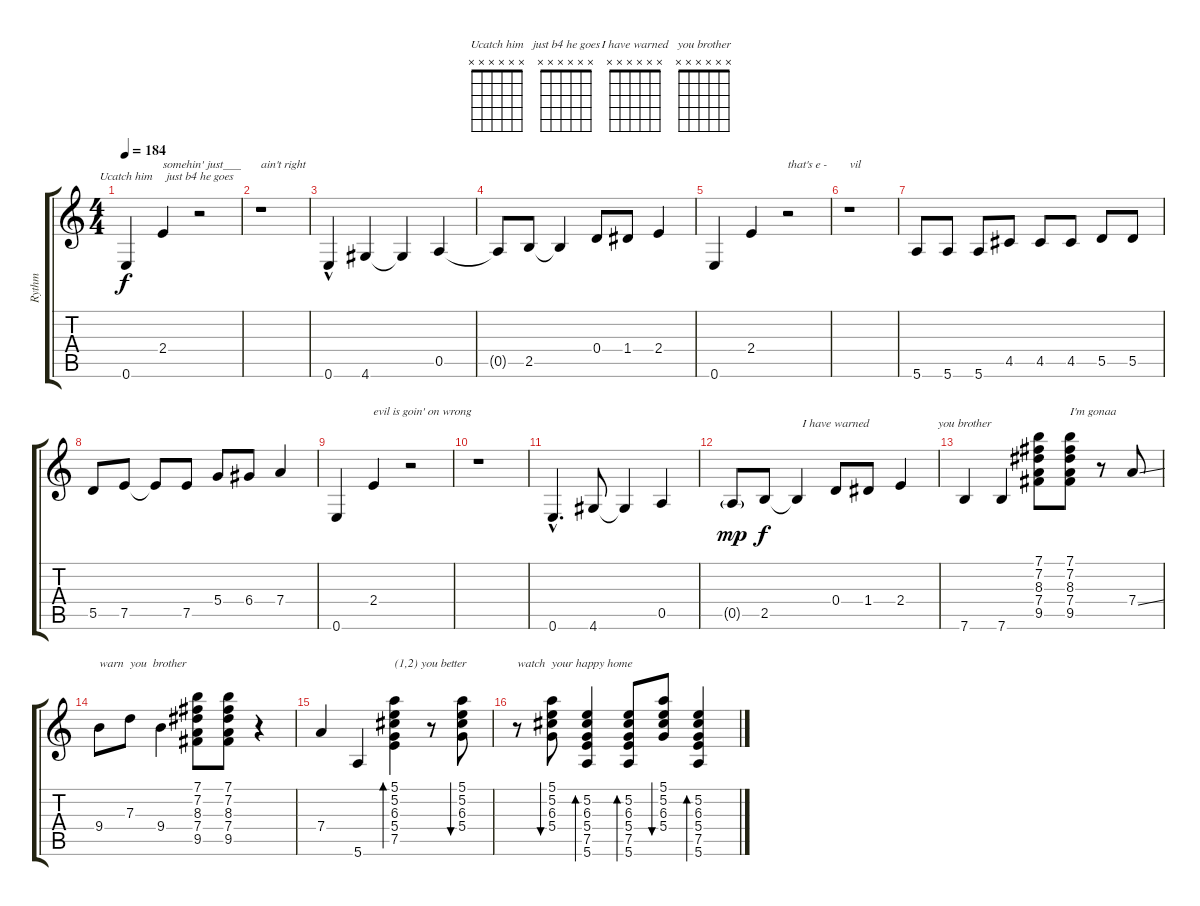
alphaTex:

\track ("Rythm" "Rythm") {instrument electricguitarclean}
\staff {score tabs}
\tuning (E4 B3 G3 D3 A2 E2) {hide}
\chord ("Ucatch him" x x x x x x) {firstfret 0}
\chord ("just b4 he goes" x x x x x x) {firstfret 0}
\chord ("I have warned" x x x x x x) {firstfret 0}
\chord ("you brother" x x x x x x) {firstfret 0}
\ts (4 4)
\tempo 184
\clef g2
\ks c
0.6.4{ch "Ucatch him" dy f} 2.4.4{txt "somehin' just___"} r.2{ch "just b4 he goes"} |
r.1{txt "ain't right"} |
0.6{hac}.4 4.6.4 4.6{t}.4 0.5.4 |
0.5{t}.8 2.5.8 2.5{t}.4 0.4.8 1.4.8 2.4.4 |
0.6.4 2.4.4 r.2{txt "that's e -"} |
r.1{txt "vil"} |
5.6.8 5.6.8 5.6.8 4.5.8 4.5.8 4.5.8 5.5.8 5.5.8 |
5.5.8 7.5.8 7.5{t}.8 7.5.8 5.4.8 6.4.8 7.4.4 |
0.6.4 2.4.4{txt "evil is goin' on wrong"} r.2 |
r.1 |
0.6{hac}.4{d} 4.6.8 4.6{t}.4 0.5.4 |
0.5{g}.8{dy mp} 2.5.8{dy f} 2.5{t}.4 0.4.8{ch "I have warned"} 1.4.8 2.4.4 |
7.6.4{ch "you brother"} 7.6.4 (7.1 7.2 8.3 7.4 9.5).8 (7.1 7.2 8.3 7.4 9.5).8{txt "I'm gonaa"} r.8 7.4{ss}.8 |
9.4.8{txt "warn  you  brother"} 7.3.8 9.4.4 (7.1 7.2 8.3 7.4 9.5).8 (7.1 7.2 8.3 7.4 9.5).8 r.4 |
7.4.4 5.6.4 (5.1 5.2 6.3 5.4 7.5).4{bd 60 txt "(1,2) you better"} r.8 (5.1 5.2 6.3 5.4).8{bu 60} |
r.8{txt "watch  your happy home"} (5.1 5.2 6.3 5.4).8{bu 60} (5.2 6.3 5.4 7.5 5.6).4{bd 60} (5.2 6.3 5.4 7.5 5.6).8{bd 60} (5.1 5.2 6.3 5.4).8{bu 60} (5.2 6.3 5.4 7.5 5.6).4{bd 60}
